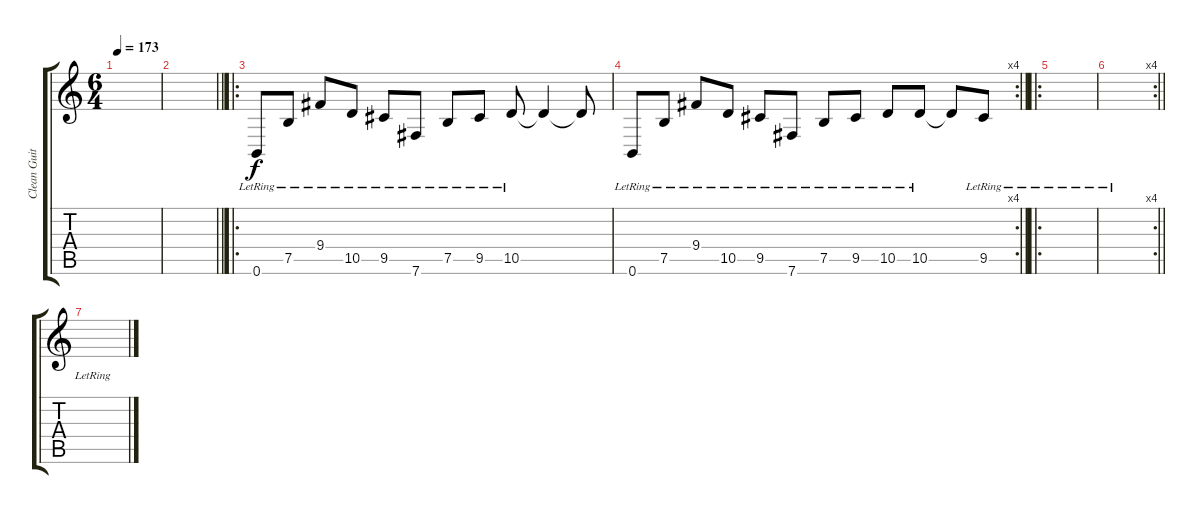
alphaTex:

\track ("Clean Guitar" "Clean Guit") {instrument acousticguitarsteel}
\staff {score tabs}
\tuning (B3 Gb3 D3 A2 E2 B1) {hide}
\ts (6 4)
\tempo 173
\clef g2
\ks c
|
\barLineRight lightlight
|
\ro
\section ("" "")
0.6{lr}.8{volume 12} 7.5{lr}.8 9.4{lr}.8 10.5{lr}.8 9.5{lr}.8 7.6{lr}.8 7.5{lr}.8 9.5{lr}.8 10.5{lr}.8 10.5{t}.4 10.5{t}.8 |
\rc 4
\barLineRight lightlight
0.6{lr}.8 7.5{lr}.8 9.4{lr}.8 10.5{lr}.8 9.5{lr}.8 7.6{lr}.8 7.5{lr}.8 9.5{lr}.8 10.5{lr}.8 10.5{lr}.8 10.5{t}.8 9.5{lr}.8 |
\ro
\section ("" "")
|
\rc 4
\barLineRight lightlight
|
\section ("" "")
